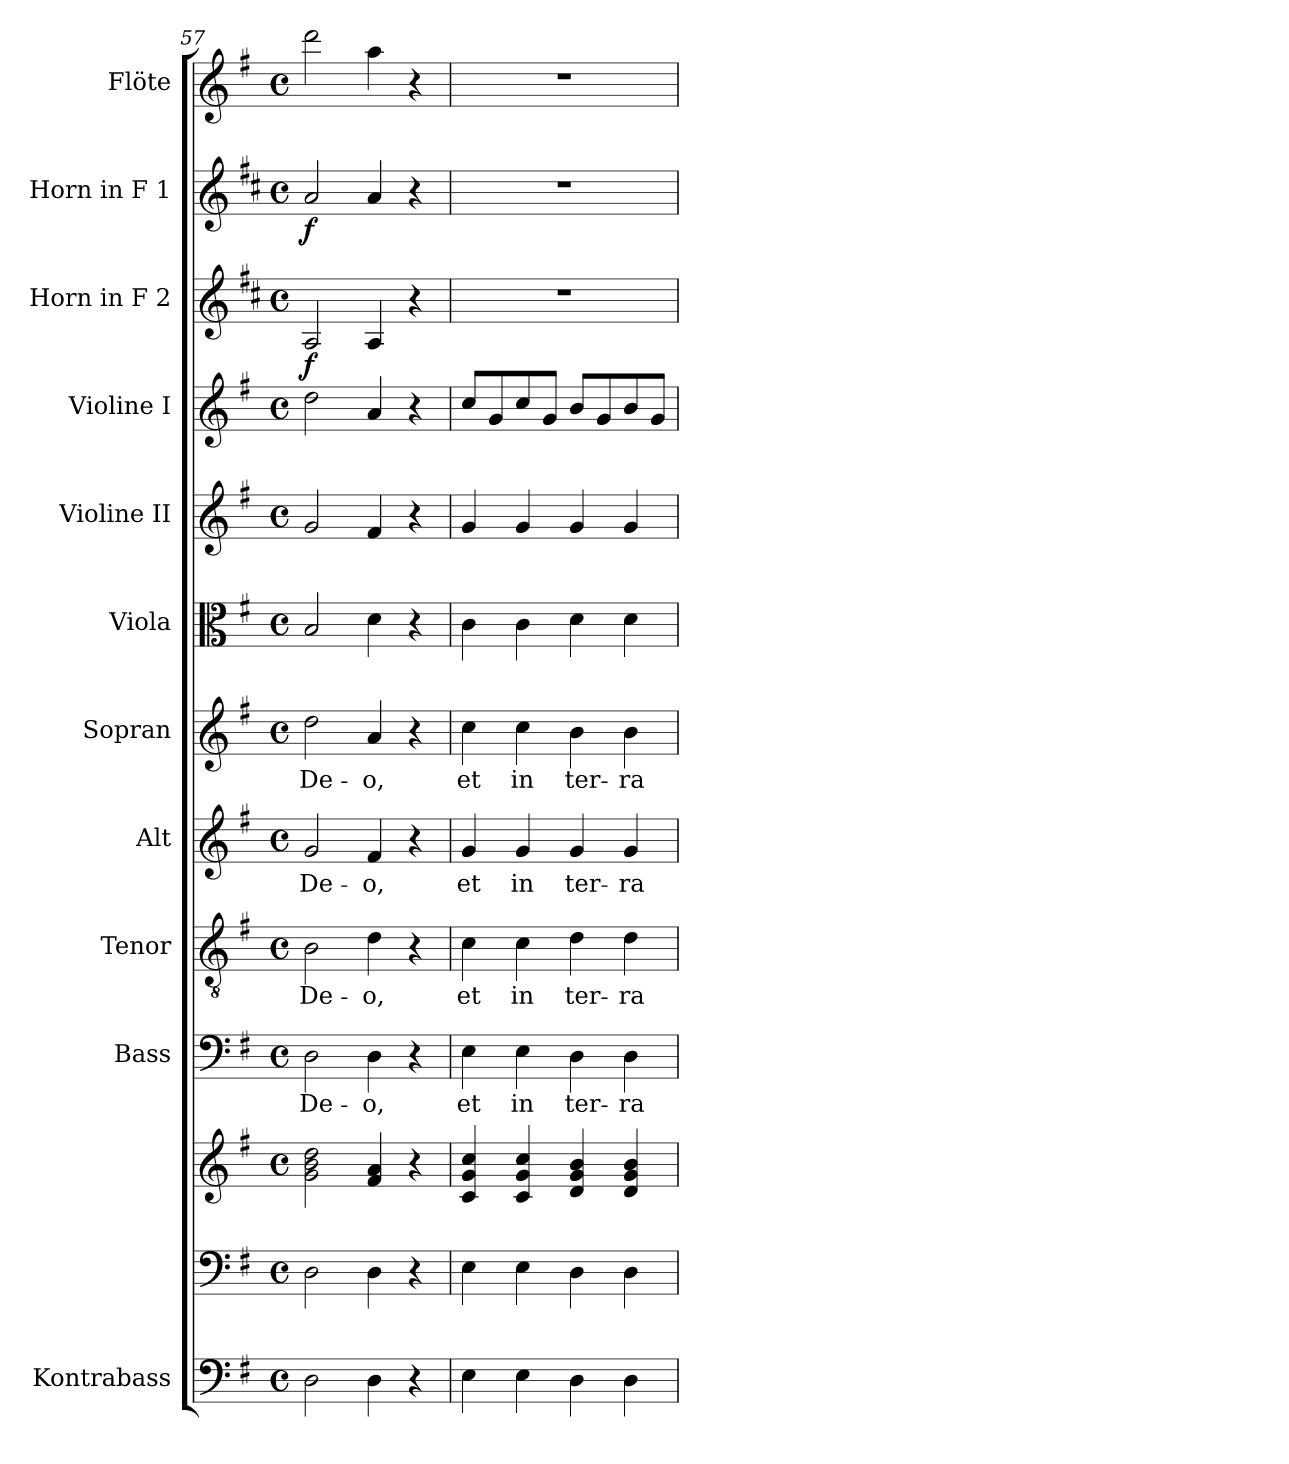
**kern	**kern	**kern	**kern	**text	**kern	**text	**kern	**text	**kern	**text	**kern	**kern	**kern	**kern	**dynam	**kern	**dynam	**kern
*part12	*part11	*part11	*part10	*part10	*part9	*part9	*part8	*part8	*part7	*part7	*part6	*part5	*part4	*part3	*part3	*part2	*part2	*part1
*staff13	*staff12	*staff11	*staff10	*staff10	*staff9	*staff9	*staff8	*staff8	*staff7	*staff7	*staff6	*staff5	*staff4	*staff3	*staff3	*staff2	*staff2	*staff1
*I"Kontrabass	*	*	*I"Bass	*	*I"Tenor	*	*I"Alt	*	*I"Sopran	*	*I"Viola	*I"Violine II	*I"Violine I	*I"Horn in F 2	*	*I"Horn in F 1	*	*I"Flöte
*I'Kb.	*	*	*I'B.	*	*I'T.	*	*I'A.	*	*I'S.	*	*I'Vla.	*I'Vl. II	*I'Vl. I	*	*	*	*	*I'Fl.
*clefF4	*clefF4	*clefG2	*clefF4	*	*clefGv2	*	*clefG2	*	*clefG2	*	*clefC3	*clefG2	*clefG2	*clefG2	*	*clefG2	*	*clefG2
*ITrd7c12	*	*	*	*	*	*	*	*	*	*	*	*	*	*ITrd4c7	*	*ITrd4c7	*	*
*k[f#]	*k[f#]	*k[f#]	*k[f#]	*	*k[f#]	*	*k[f#]	*	*k[f#]	*	*k[f#]	*k[f#]	*k[f#]	*k[f#]	*	*k[f#]	*	*k[f#]
*G:	*G:	*G:	*G:	*	*G:	*	*G:	*	*G:	*	*G:	*G:	*G:	*G:	*	*G:	*	*G:
*M4/4	*M4/4	*M4/4	*M4/4	*	*M4/4	*	*M4/4	*	*M4/4	*	*M4/4	*M4/4	*M4/4	*M4/4	*	*M4/4	*	*M4/4
*met(c)	*met(c)	*met(c)	*met(c)	*	*met(c)	*	*met(c)	*	*met(c)	*	*met(c)	*met(c)	*met(c)	*met(c)	*	*met(c)	*	*met(c)
=57	=57	=57	=57	=57	=57	=57	=57	=57	=57	=57	=57	=57	=57	=57	=57	=57	=57	=57
!	!	!	!	!LO:LY:b	!	!LO:LY:b	!	!LO:LY:b	!	!LO:LY:b	!	!	!	!	!LO:DY:b	!	!LO:DY:b	!
2DD\	2D\	2g\ 2b\ 2dd\	2D\	De-	2B\	De-	2g/	De-	2dd\	De-	2B/	2g/	2dd\	2D/	f	2d/	f	2ddd\
!	!	!	!	!LO:LY:b	!	!LO:LY:b	!	!LO:LY:b	!	!LO:LY:b	!	!	!	!	!	!	!	!
4DD\	4D\	4f#/ 4a/	4D\	-o,	4d\	-o,	4f#/	-o,	4a/	-o,	4d\	4f#/	4a/	4D/	.	4d/	.	4aa\
4r	4r	4r	4r	.	4r	.	4r	.	4r	.	4r	4r	4r	4r	.	4r	.	4r
=58	=58	=58	=58	=58	=58	=58	=58	=58	=58	=58	=58	=58	=58	=58	=58	=58	=58	=58
!	!	!	!	!LO:LY:b	!	!LO:LY:b	!	!LO:LY:b	!	!LO:LY:b	!	!	!	!	!	!	!	!
4EE\	4E\	4c/ 4g/ 4cc/	4E\	et	4c\	et	4g/	et	4cc\	et	4c\	4g/	8cc/L	1r	.	1r	.	1r
.	.	.	.	.	.	.	.	.	.	.	.	.	8g/	.	.	.	.	.
!	!	!	!	!LO:LY:b	!	!LO:LY:b	!	!LO:LY:b	!	!LO:LY:b	!	!	!	!	!	!	!	!
4EE\	4E\	4c/ 4g/ 4cc/	4E\	in	4c\	in	4g/	in	4cc\	in	4c\	4g/	8cc/	.	.	.	.	.
.	.	.	.	.	.	.	.	.	.	.	.	.	8g/J	.	.	.	.	.
!	!	!	!	!LO:LY:b	!	!LO:LY:b	!	!LO:LY:b	!	!LO:LY:b	!	!	!	!	!	!	!	!
4DD\	4D\	4d/ 4g/ 4b/	4D\	ter-	4d\	ter-	4g/	ter-	4b\	ter-	4d\	4g/	8b/L	.	.	.	.	.
.	.	.	.	.	.	.	.	.	.	.	.	.	8g/	.	.	.	.	.
!	!	!	!	!LO:LY:b	!	!LO:LY:b	!	!LO:LY:b	!	!LO:LY:b	!	!	!	!	!	!	!	!
4DD\	4D\	4d/ 4g/ 4b/	4D\	-ra	4d\	-ra	4g/	-ra	4b\	-ra	4d\	4g/	8b/	.	.	.	.	.
.	.	.	.	.	.	.	.	.	.	.	.	.	8g/J	.	.	.	.	.
=	=	=	=	=	=	=	=	=	=	=	=	=	=	=	=	=	=	=
*-	*-	*-	*-	*-	*-	*-	*-	*-	*-	*-	*-	*-	*-	*-	*-	*-	*-	*-
